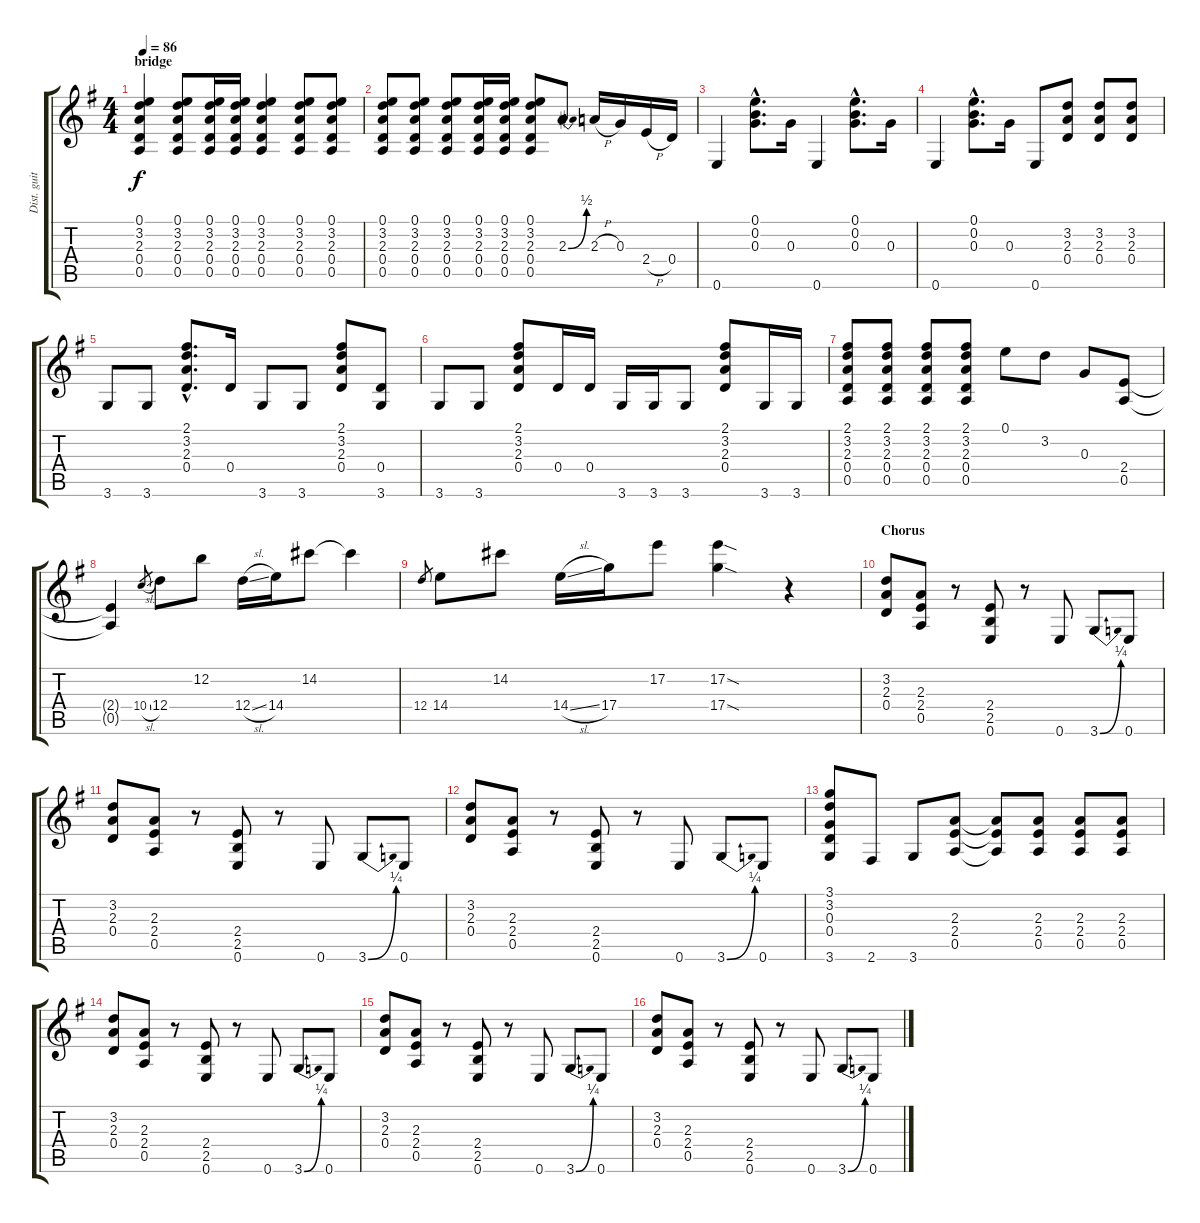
\track ("Dist. guitar 1" "Dist. guit") {instrument distortionguitar}
\staff {score tabs}
\tuning (E4 B3 G3 D3 A2 E2) {hide}
\ts (4 4)
\section ("" "bridge")
\tempo 86
\clef g2
\ks eminor
(0.1 3.2 2.3 0.4 0.5).4{dy f} (0.1 3.2 2.3 0.4 0.5).8 (0.1 3.2 2.3 0.4 0.5).16 (0.1 3.2 2.3 0.4 0.5).16 (0.1 3.2 2.3 0.4 0.5).4 (0.1 3.2 2.3 0.4 0.5).8 (0.1 3.2 2.3 0.4 0.5).8 |
(0.1 3.2 2.3 0.4 0.5).8 (0.1 3.2 2.3 0.4 0.5).8 (0.1 3.2 2.3 0.4 0.5).8 (0.1 3.2 2.3 0.4 0.5).16 (0.1 3.2 2.3 0.4 0.5).16 (0.1 3.2 2.3 0.4 0.5).8 2.3{be (bend 0 0 60 2)}.8 2.3{h}.16 0.3.16 2.4{h}.16 0.4.16 |
0.6.4 (0.1{hac} 0.2{hac} 0.3{hac}).8{d} 0.3.16 0.6.4 (0.1{hac} 0.2{hac} 0.3{hac}).8{d} 0.3.16 |
0.6.4 (0.1{hac} 0.2{hac} 0.3{hac}).8{d} 0.3.16 0.6.8 (3.2 2.3 0.4).8 (3.2 2.3 0.4).8 (3.2 2.3 0.4).8 |
3.6.8 3.6.8 (2.1{hac} 3.2{hac} 2.3{hac} 0.4{hac}).8{d} 0.4.16 3.6.8 3.6.8 (2.1 3.2 2.3 0.4).8 (0.4 3.6).8 |
3.6.8 3.6.8 (2.1 3.2 2.3 0.4).8 0.4.16 0.4.16 3.6.16 3.6.16 3.6.8 (2.1 3.2 2.3 0.4).8 3.6.16 3.6.16 |
(2.1 3.2 2.3 0.4 0.5).8 (2.1 3.2 2.3 0.4 0.5).8 (2.1 3.2 2.3 0.4 0.5).8 (2.1 3.2 2.3 0.4 0.5).8 0.1.8 3.2.8 0.3.8 (2.4 0.5).8 |
(2.4{t} 0.5{t}).4 10.4{sl}.8{gr} 12.4.8 12.2.8 12.4{sl}.16 14.4.16 14.2.8 14.2{t}.4 |
12.4.8{gr} 14.4.8 14.2.8 14.4{sl}.16 17.4.16 17.2.8 (17.2{sod} 17.4{sod}).4 r.4 |
\section ("" "Chorus")
(3.2 2.3 0.4).8 (2.3 2.4 0.5).8 r.8 (2.4 2.5 0.6).8 r.8 0.6.8 3.6{be (bend 0 0 60 1)}.8 0.6.8 |
(3.2 2.3 0.4).8 (2.3 2.4 0.5).8 r.8 (2.4 2.5 0.6).8 r.8 0.6.8 3.6{be (bend 0 0 60 1)}.8 0.6.8 |
(3.2 2.3 0.4).8 (2.3 2.4 0.5).8 r.8 (2.4 2.5 0.6).8 r.8 0.6.8 3.6{be (bend 0 0 60 1)}.8 0.6.8 |
(3.1 3.2 0.3 0.4 3.6).8 2.6.8 3.6.8 (2.3 2.4 0.5).8 (2.3{t} 2.4{t} 0.5{t}).8 (2.3 2.4 0.5).8 (2.3 2.4 0.5).8 (2.3 2.4 0.5).8 |
(3.2 2.3 0.4).8 (2.3 2.4 0.5).8 r.8 (2.4 2.5 0.6).8 r.8 0.6.8 3.6{be (bend 0 0 60 1)}.8 0.6.8 |
(3.2 2.3 0.4).8 (2.3 2.4 0.5).8 r.8 (2.4 2.5 0.6).8 r.8 0.6.8 3.6{be (bend 0 0 60 1)}.8 0.6.8 |
(3.2 2.3 0.4).8 (2.3 2.4 0.5).8 r.8 (2.4 2.5 0.6).8 r.8 0.6.8 3.6{be (bend 0 0 60 1)}.8 0.6.8
